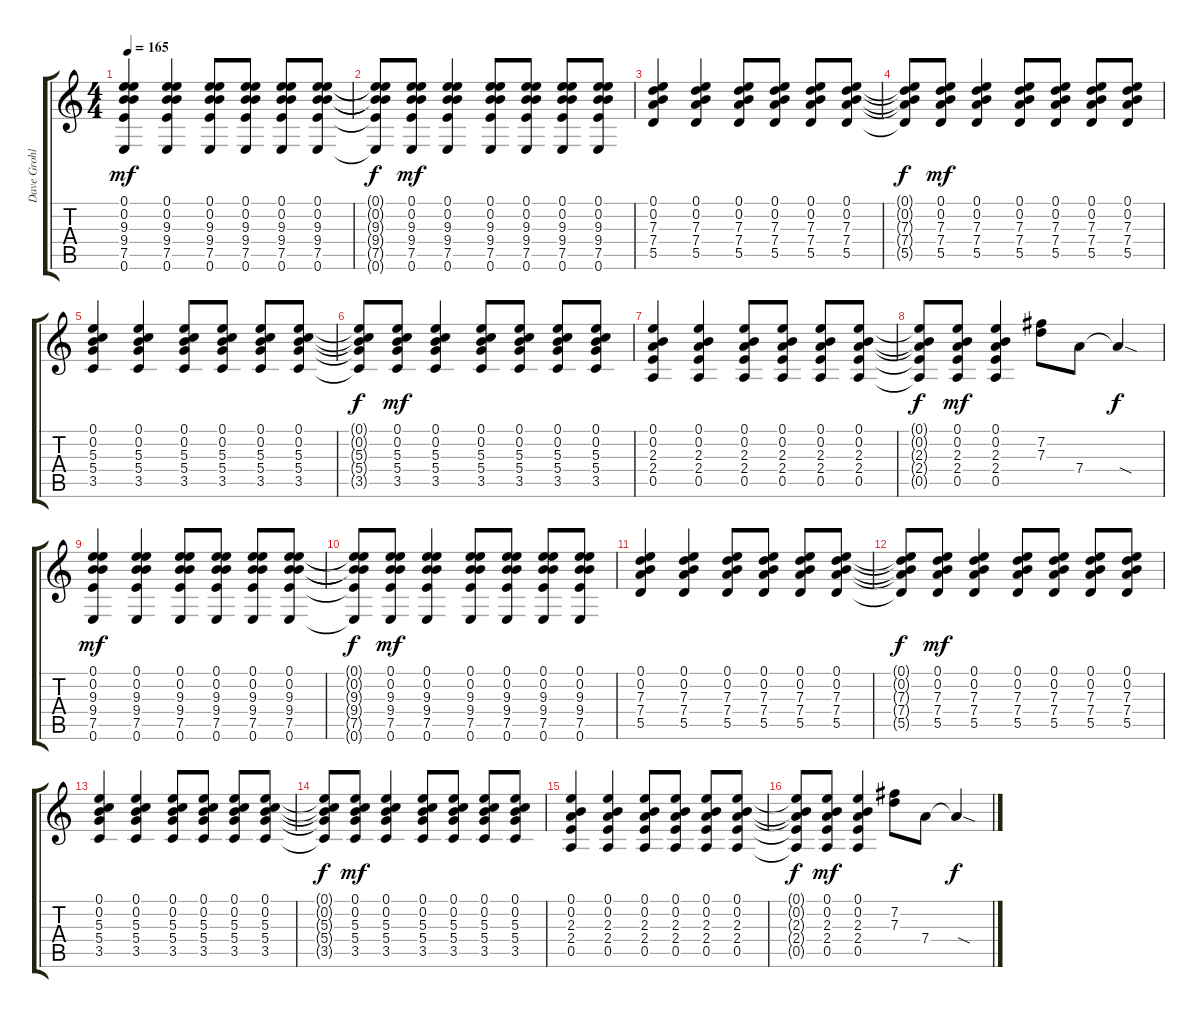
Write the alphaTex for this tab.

\track ("Dave Grohl - Rhythm Guitar [Left)" "Dave Grohl") {instrument acousticguitarsteel}
\staff {score tabs}
\tuning (E4 B3 G3 D3 A2 E2) {hide}
\ts (4 4)
\tempo 165
\clef g2
\ks c
(0.1 0.2 9.3 9.4 7.5 0.6).4{dy mf} (0.1 0.2 9.3 9.4 7.5 0.6).4 (0.1 0.2 9.3 9.4 7.5 0.6).8 (0.1 0.2 9.3 9.4 7.5 0.6).8 (0.1 0.2 9.3 9.4 7.5 0.6).8 (0.1 0.2 9.3 9.4 7.5 0.6).8 |
(0.1{t} 0.2{t} 9.3{t} 9.4{t} 7.5{t} 0.6{t}).8{dy f} (0.1 0.2 9.3 9.4 7.5 0.6).8{dy mf} (0.1 0.2 9.3 9.4 7.5 0.6).4 (0.1 0.2 9.3 9.4 7.5 0.6).8 (0.1 0.2 9.3 9.4 7.5 0.6).8 (0.1 0.2 9.3 9.4 7.5 0.6).8 (0.1 0.2 9.3 9.4 7.5 0.6).8 |
(0.1 0.2 7.3 7.4 5.5).4 (0.1 0.2 7.3 7.4 5.5).4 (0.1 0.2 7.3 7.4 5.5).8 (0.1 0.2 7.3 7.4 5.5).8 (0.1 0.2 7.3 7.4 5.5).8 (0.1 0.2 7.3 7.4 5.5).8 |
(0.1{t} 0.2{t} 7.3{t} 7.4{t} 5.5{t}).8{dy f} (0.1 0.2 7.3 7.4 5.5).8{dy mf} (0.1 0.2 7.3 7.4 5.5).4 (0.1 0.2 7.3 7.4 5.5).8 (0.1 0.2 7.3 7.4 5.5).8 (0.1 0.2 7.3 7.4 5.5).8 (0.1 0.2 7.3 7.4 5.5).8 |
(0.1 0.2 5.3 5.4 3.5).4 (0.1 0.2 5.3 5.4 3.5).4 (0.1 0.2 5.3 5.4 3.5).8 (0.1 0.2 5.3 5.4 3.5).8 (0.1 0.2 5.3 5.4 3.5).8 (0.1 0.2 5.3 5.4 3.5).8 |
(0.1{t} 0.2{t} 5.3{t} 5.4{t} 3.5{t}).8{dy f} (0.1 0.2 5.3 5.4 3.5).8{dy mf} (0.1 0.2 5.3 5.4 3.5).4 (0.1 0.2 5.3 5.4 3.5).8 (0.1 0.2 5.3 5.4 3.5).8 (0.1 0.2 5.3 5.4 3.5).8 (0.1 0.2 5.3 5.4 3.5).8 |
(0.1 0.2 2.3 2.4 0.5).4 (0.1 0.2 2.3 2.4 0.5).4 (0.1 0.2 2.3 2.4 0.5).8 (0.1 0.2 2.3 2.4 0.5).8 (0.1 0.2 2.3 2.4 0.5).8 (0.1 0.2 2.3 2.4 0.5).8 |
(0.1{t} 0.2{t} 2.3{t} 2.4{t} 0.5{t}).8{dy f} (0.1 0.2 2.3 2.4 0.5).8{dy mf} (0.1 0.2 2.3 2.4 0.5).4 (7.2 7.3).8{instrument overdrivenguitar} 7.4.8 7.4{sod t}.4{dy f} |
(0.1 0.2 9.3 9.4 7.5 0.6).4{dy mf instrument acousticguitarsteel} (0.1 0.2 9.3 9.4 7.5 0.6).4 (0.1 0.2 9.3 9.4 7.5 0.6).8 (0.1 0.2 9.3 9.4 7.5 0.6).8 (0.1 0.2 9.3 9.4 7.5 0.6).8 (0.1 0.2 9.3 9.4 7.5 0.6).8 |
(0.1{t} 0.2{t} 9.3{t} 9.4{t} 7.5{t} 0.6{t}).8{dy f} (0.1 0.2 9.3 9.4 7.5 0.6).8{dy mf} (0.1 0.2 9.3 9.4 7.5 0.6).4 (0.1 0.2 9.3 9.4 7.5 0.6).8 (0.1 0.2 9.3 9.4 7.5 0.6).8 (0.1 0.2 9.3 9.4 7.5 0.6).8 (0.1 0.2 9.3 9.4 7.5 0.6).8 |
(0.1 0.2 7.3 7.4 5.5).4 (0.1 0.2 7.3 7.4 5.5).4 (0.1 0.2 7.3 7.4 5.5).8 (0.1 0.2 7.3 7.4 5.5).8 (0.1 0.2 7.3 7.4 5.5).8 (0.1 0.2 7.3 7.4 5.5).8 |
(0.1{t} 0.2{t} 7.3{t} 7.4{t} 5.5{t}).8{dy f} (0.1 0.2 7.3 7.4 5.5).8{dy mf} (0.1 0.2 7.3 7.4 5.5).4 (0.1 0.2 7.3 7.4 5.5).8 (0.1 0.2 7.3 7.4 5.5).8 (0.1 0.2 7.3 7.4 5.5).8 (0.1 0.2 7.3 7.4 5.5).8 |
(0.1 0.2 5.3 5.4 3.5).4 (0.1 0.2 5.3 5.4 3.5).4 (0.1 0.2 5.3 5.4 3.5).8 (0.1 0.2 5.3 5.4 3.5).8 (0.1 0.2 5.3 5.4 3.5).8 (0.1 0.2 5.3 5.4 3.5).8 |
(0.1{t} 0.2{t} 5.3{t} 5.4{t} 3.5{t}).8{dy f} (0.1 0.2 5.3 5.4 3.5).8{dy mf} (0.1 0.2 5.3 5.4 3.5).4 (0.1 0.2 5.3 5.4 3.5).8 (0.1 0.2 5.3 5.4 3.5).8 (0.1 0.2 5.3 5.4 3.5).8 (0.1 0.2 5.3 5.4 3.5).8 |
(0.1 0.2 2.3 2.4 0.5).4 (0.1 0.2 2.3 2.4 0.5).4 (0.1 0.2 2.3 2.4 0.5).8 (0.1 0.2 2.3 2.4 0.5).8 (0.1 0.2 2.3 2.4 0.5).8 (0.1 0.2 2.3 2.4 0.5).8 |
(0.1{t} 0.2{t} 2.3{t} 2.4{t} 0.5{t}).8{dy f} (0.1 0.2 2.3 2.4 0.5).8{dy mf} (0.1 0.2 2.3 2.4 0.5).4 (7.2 7.3).8{instrument overdrivenguitar} 7.4.8 7.4{sod t}.4{dy f}
